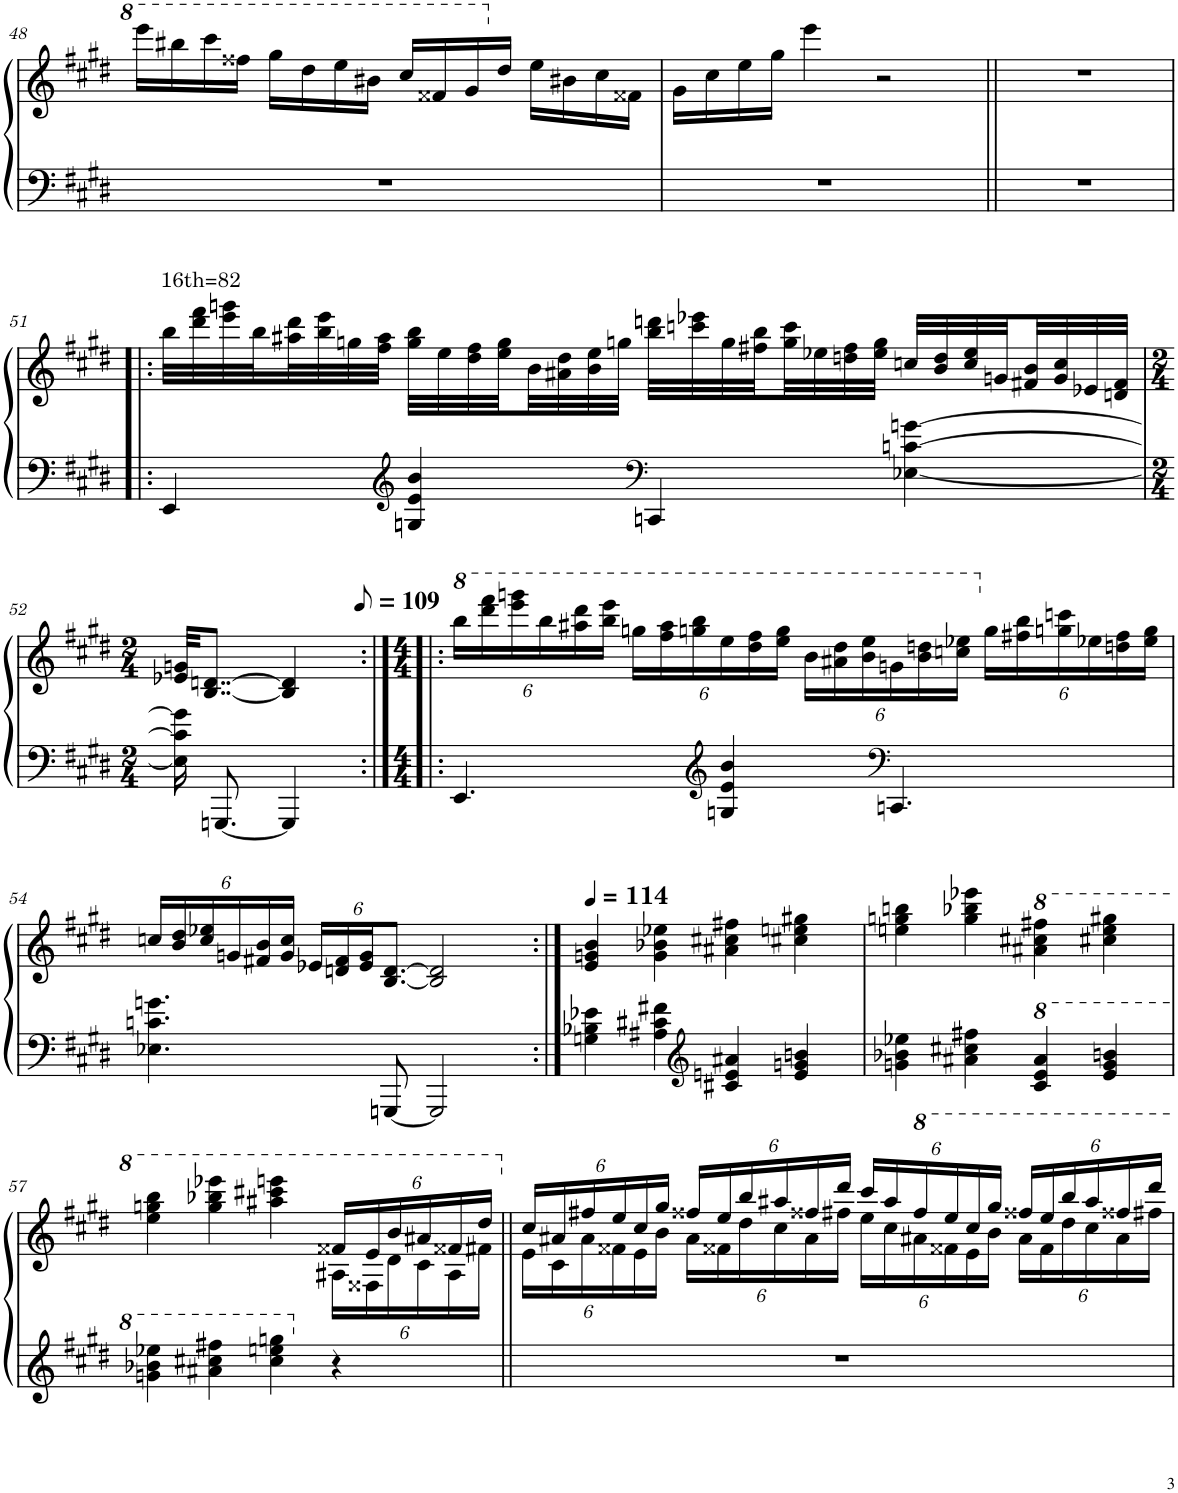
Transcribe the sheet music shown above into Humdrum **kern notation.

**kern	**kern
*part1	*part1
*staff2	*staff1
*I"Piano	*
*I'Pno.	*
!!LO:PB:g=z
*clefF4	*clefG2
*k[f#c#g#d#]	*k[f#c#g#d#]
*M4/4	*M4/4
=48	=48
1r	16eeee\LL
.	16bbb#X\
.	16cccc#\
.	16fff##X\JJ
.	16ggg#\LL
.	16ddd#\
.	16eee\
.	16bb#X\JJ
.	16ccc#/LL
.	16ff##X/
.	16gg#/
.	16dd#/JJ
.	16ee\LL
.	16b#X\
.	16cc#\
.	16f##X\JJ
=49	=49
1r	16g#\LL
.	16cc#\
.	16ee\
.	16gg#\JJ
.	4eee\
.	2r
=50||	=50||
1r	1r
!!LO:LB:g=z
=51!|:	=51!|:
!	!LO:TX:a:t=16th=82
4EE/	32bb\LLL
.	32ddd#\ 32fff#\
.	32eee\ 32gggn\
.	32bb\J
.	32aa#X\ 32ddd#\L
.	32bb\ 32eee\
.	32ggn\
.	32ff#\ 32aa#\JJJ
*clefG2	*
4Gn/ 4e/ 4b/	32gg\ 32bb\LLL
.	32ee\
.	32dd#\ 32ff#\
.	32ee\ 32gg\
.	32b\
.	32a#X\ 32dd#\
.	32b\ 32ee\
.	32ggn\JJJ
*clefF4	*
4CCn/	32bb\ 32dddn\LLL
.	32cccn\ 32eee-X\
.	32gg\
.	32ff#X\ 32bb\
.	32gg\ 32ccc\
.	32ee-X\
.	32ddn\ 32ff#\
.	32ee-\ 32gg\JJJ
[4E-X\ [4cn\ [4gn\	32ccn/LLL
.	32b/ 32dd/
.	32cc/ 32ee-/
.	32gn/
.	32f#X/ 32b/
.	32g/ 32cc/
.	32e-X/
.	32dn/ 32f#/JJJ
!!LO:LB:g=z
=52	=52
*M2/4	*M2/4
16E-]/ 16c]/ 16g]/KL	32e-X/ 32gn/KKL
.	[8..B/ [8..dn/J
[8.GGGn/J	.
4GGG/]	4B/] 4d/]
=53:|!|:	=53:|!|:
*M4/4	*M4/4
*	*8va
*	*Xbrackettup
*	*MM55
4.EE/	24bbb\LL
.	24dddd#\ 24ffff#\
.	24eeee\ 24ggggn\
.	24bbb\
.	24aaa#X\ 24dddd#\
.	24bbb\ 24eeee\JJ
.	24gggn\LL
.	24fff#\ 24aaa#\
.	24gggn\ 24bbb\
*clefG2	*
4Gn/ 4e/ 4b/	24eee\
.	24ddd#\ 24fff#\
.	24eee\ 24ggg\JJ
.	24bb\LL
.	24aa#X\ 24ddd#\
.	24bb\ 24eee\
*clefF4	*
4.CCn/	24ggn\
.	24bb\ 24dddn\
.	24cccn\ 24eee-X\JJ
*	*X8va
.	24gg\LL
.	24ff#X\ 24bb\
.	24ggn\ 24cccn\
.	24ee-X\
.	24ddn\ 24ff#\
.	24ee-\ 24gg\JJ
!!LO:LB:g=z
=54	=54
4.E-X\ 4.cn\ 4.gn\	24ccn/LL
.	24b/ 24dd#/
.	24cc/ 24ee-X/
.	24gn/
.	24f#X/ 24b/
.	24g/ 24cc/JJ
.	24e-X/LL
.	24dn/ 24f#/
.	24e-/ 24g/J
[8GGGn/	[12.B/ [12.d/J
2GGG/]	2B/] 2d/]
=55:|!	=55:|!
*	*MM114
4Gn\ 4B-X\ 4e-X\	4e/ 4gn/ 4b/
4A#X\ 4c#X\ 4f#X\	4g\ 4b-X\ 4ee-X\
*clefG2	*
4c#X/ 4en/ 4a#X/	4a#X\ 4cc#X\ 4ff#X\
4e/ 4gn/ 4bn/	4cc#X\ 4een\ 4gg#X\
=56	=56
4gn\ 4b-X\ 4ee-X\	4een\ 4ggn\ 4bbn\
4a#X\ 4cc#X\ 4ff#X\	4gg\ 4bb-X\ 4eee-X\
*8va	*
*	*8va
4cc#/ 4ee/ 4aa#/	4aa#X\ 4ccc#X\ 4fff#X\
4ee/ 4gg/ 4bbn/	4ccc#X\ 4eee\ 4ggg#X\
!!LO:LB:g=z
=57	=57
*	*^
4ggn\ 4bb-X\ 4eee-X\	4eee\ 4gggn\ 4bbb\	2.ryy
4aa#X\ 4ccc#X\ 4fff#X\	4ggg\ 4bbb-X\ 4eeee-X\	.
4ccc#\ 4eeen\ 4gggn\	4aaa#X\ 4cccc#X\ 4eeeen\	.
*X8va	*	*
4r	24ff##X/LL	24a#X\LL
.	24ee/	24f##X\
.	24bb/	24dd#\
.	24aa#X/	24cc#\
.	24ff##X/	24a#\
.	24ddd#/JJ	24ff#X\JJ
=58||	=58||	=58||
*	*X8va	*
1r	24cc#/LL	24e\LL
.	24a#X/	24c#\
.	24ff#X/	24a#\
.	24ee/	24f##X\
.	24cc#/	24e\
.	24gg#/JJ	24b\JJ
.	24ff##X/LL	24a#\LL
.	24ee/	24f##X\
.	24bb/	24dd#\
.	24aa#X/	24cc#\
.	24ff##X/	24a#\
.	24ddd#/JJ	24ff#X\JJ
.	24ccc#/LL	24ee\LL
.	24aa#/	24cc#\
.	24fff#/	24aa#X\
.	24eee/	24ff##X\
.	24ccc#/	24ee\
.	24ggg#/JJ	24bb\JJ
.	24fff##X/LL	24aa#\LL
.	24eee/	24ff##\
.	24bbb/	24ddd#\
.	24aaa#/	24ccc#\
.	24fff##X/	24aa#\
.	24dddd#/JJ	24fff#X\JJ
*	*v	*v
=	=
*-	*-
